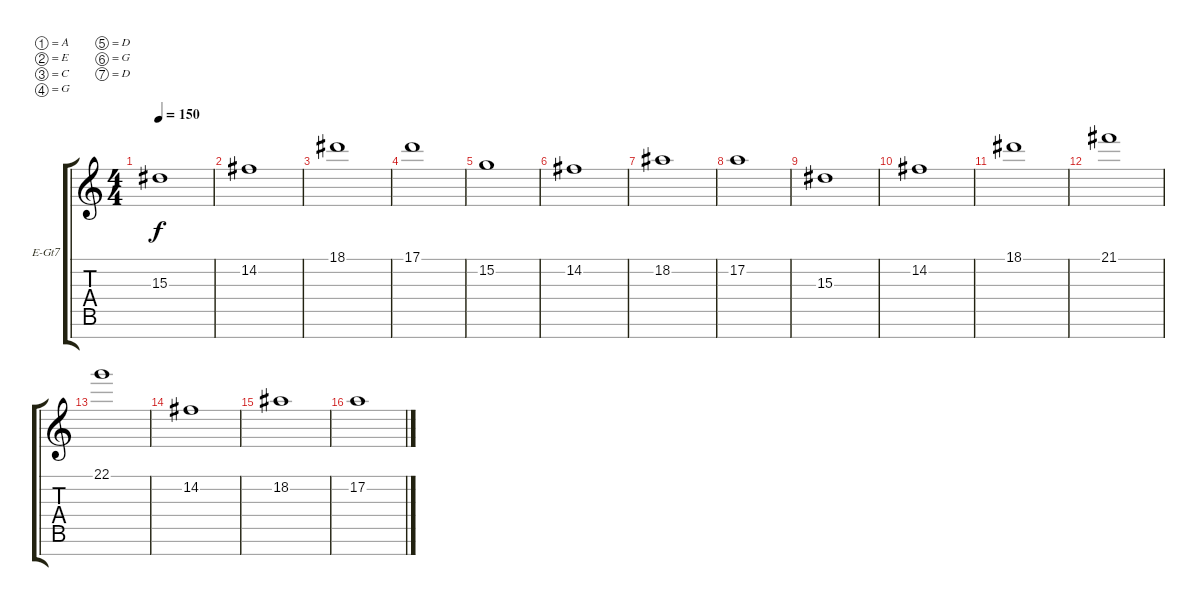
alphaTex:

\defaultSystemsLayout 4
\bracketExtendMode groupsimilarinstruments
\firstSystemTrackNameOrientation horizontal
\otherSystemsTrackNameOrientation horizontal
\track ("Electric Guitar" "E-Gt7") {instrument distortionguitar}
\staff {score tabs}
\tuning (A3 E3 C3 G2 D2 G1 D1)
\ts (4 4)
\tempo 150
\clef g2
\ks c
15.3.1{dy f} |
14.2.1 |
18.1.1 |
17.1.1 |
15.2.1 |
14.2.1 |
18.2.1 |
17.2.1 |
15.3.1 |
14.2.1 |
18.1.1 |
21.1.1 |
22.1.1 |
14.2.1 |
18.2.1 |
17.2.1
